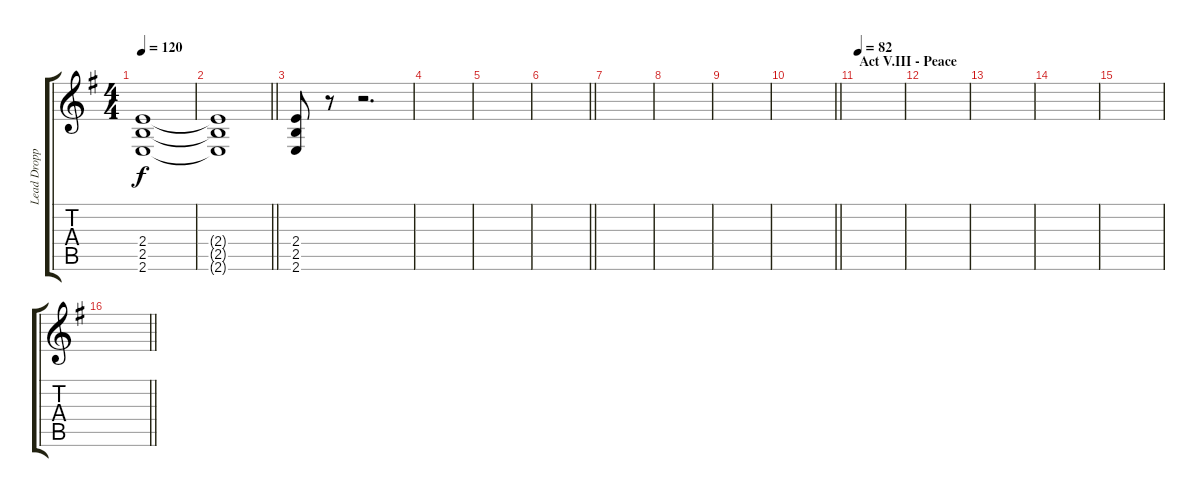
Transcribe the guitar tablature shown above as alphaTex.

\track ("Lead Dropped D " "Lead Dropp") {instrument distortionguitar}
\staff {score tabs}
\tuning (E4 B3 G3 D3 A2 D2) {hide}
\ts (4 4)
\tempo 120
\clef g2
\ks eminor
(2.4{t} 2.5{t} 2.6{t}).1{dy f} |
\barLineRight lightlight
(2.4{t} 2.5{t} 2.6{t}).1 |
\section ("" "")
(2.4 2.5 2.6).8 r.8 r.2{d} |
|
|
\barLineRight lightlight
|
|
|
|
\barLineRight lightlight
|
\section ("" "Act V.III - Peace")
\tempo 82
|
|
|
|
|
\barLineRight lightlight
